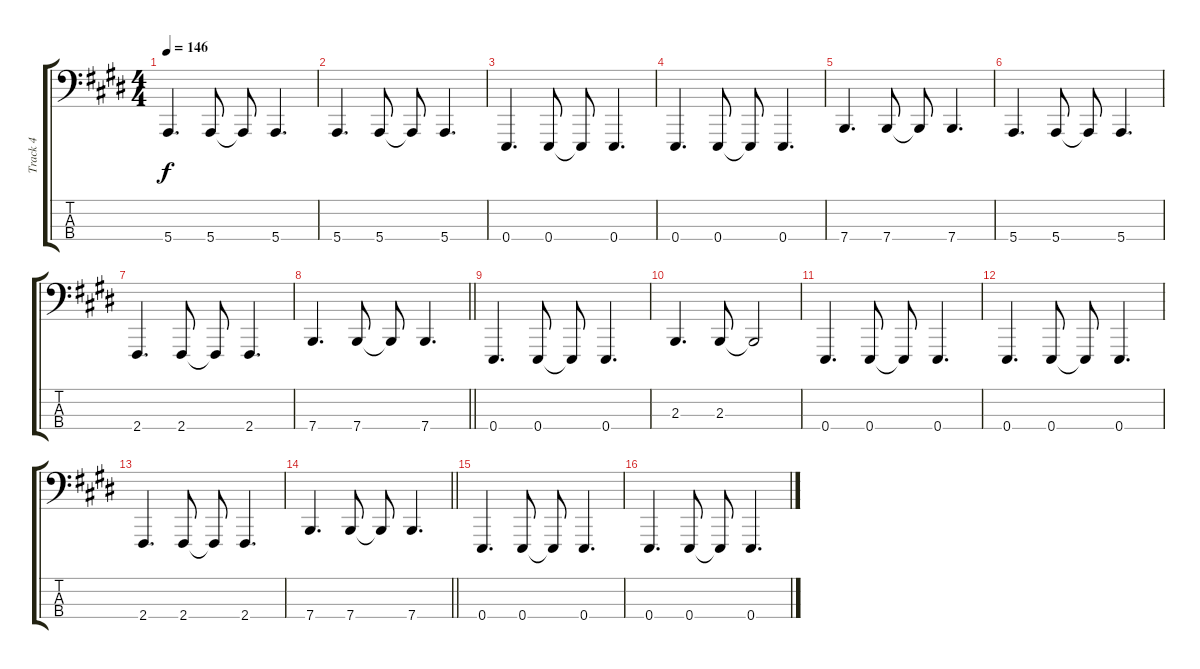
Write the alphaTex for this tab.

\track ("Track 4" "Track 4") {instrument acousticgrandpiano}
\staff {score tabs}
\tuning (G2 D2 A1 E1) {hide}
\ts (4 4)
\tempo 146
\clef f4
\ks e
5.4.4{d dy f} 5.4.8 5.4{t}.8 5.4.4{d} |
5.4.4{d} 5.4.8 5.4{t}.8 5.4.4{d} |
0.4.4{d} 0.4.8 0.4{t}.8 0.4.4{d} |
0.4.4{d} 0.4.8 0.4{t}.8 0.4.4{d} |
7.4.4{d} 7.4.8 7.4{t}.8 7.4.4{d} |
5.4.4{d} 5.4.8 5.4{t}.8 5.4.4{d} |
2.4.4{d} 2.4.8 2.4{t}.8 2.4.4{d} |
\barLineRight lightlight
7.4.4{d} 7.4.8 7.4{t}.8 7.4.4{d} |
0.4.4{d} 0.4.8 0.4{t}.8 0.4.4{d} |
2.3.4{d} 2.3.8 2.3{t}.2 |
0.4.4{d} 0.4.8 0.4{t}.8 0.4.4{d} |
0.4.4{d} 0.4.8 0.4{t}.8 0.4.4{d} |
2.4.4{d} 2.4.8 2.4{t}.8 2.4.4{d} |
\barLineRight lightlight
7.4.4{d} 7.4.8 7.4{t}.8 7.4.4{d} |
0.4.4{d} 0.4.8 0.4{t}.8 0.4.4{d} |
0.4.4{d} 0.4.8 0.4{t}.8 0.4.4{d}
